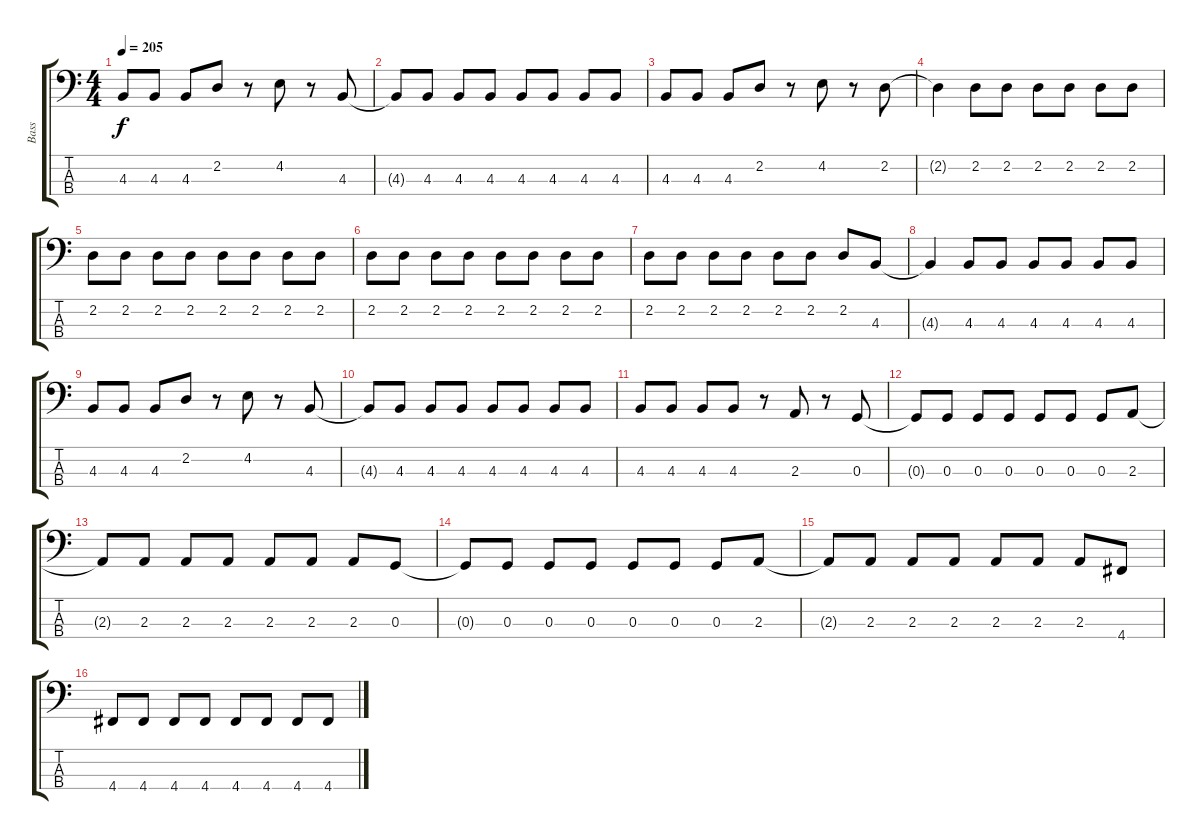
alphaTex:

\track ("Bass" "Bass") {instrument electricbasspick}
\staff {score tabs}
\tuning (F2 C2 G1 D1) {hide}
\ts (4 4)
\tempo 205
\clef f4
\ks c
4.3.8{dy f} 4.3.8 4.3.8 2.2.8 r.8 4.2.8 r.8 4.3.8 |
4.3{t}.8 4.3.8 4.3.8 4.3.8 4.3.8 4.3.8 4.3.8 4.3.8 |
4.3.8 4.3.8 4.3.8 2.2.8 r.8 4.2.8 r.8 2.2.8 |
2.2{t}.4 2.2.8 2.2.8 2.2.8 2.2.8 2.2.8 2.2.8 |
2.2.8 2.2.8 2.2.8 2.2.8 2.2.8 2.2.8 2.2.8 2.2.8 |
2.2.8 2.2.8 2.2.8 2.2.8 2.2.8 2.2.8 2.2.8 2.2.8 |
2.2.8 2.2.8 2.2.8 2.2.8 2.2.8 2.2.8 2.2.8 4.3.8 |
4.3{t}.4 4.3.8 4.3.8 4.3.8 4.3.8 4.3.8 4.3.8 |
4.3.8 4.3.8 4.3.8 2.2.8 r.8 4.2.8 r.8 4.3.8 |
4.3{t}.8 4.3.8 4.3.8 4.3.8 4.3.8 4.3.8 4.3.8 4.3.8 |
4.3.8 4.3.8 4.3.8 4.3.8 r.8 2.3.8 r.8 0.3.8 |
0.3{t}.8 0.3.8 0.3.8 0.3.8 0.3.8 0.3.8 0.3.8 2.3.8 |
2.3{t}.8 2.3.8 2.3.8 2.3.8 2.3.8 2.3.8 2.3.8 0.3.8 |
0.3{t}.8 0.3.8 0.3.8 0.3.8 0.3.8 0.3.8 0.3.8 2.3.8 |
2.3{t}.8 2.3.8 2.3.8 2.3.8 2.3.8 2.3.8 2.3.8 4.4.8 |
4.4.8 4.4.8 4.4.8 4.4.8 4.4.8 4.4.8 4.4.8 4.4.8
